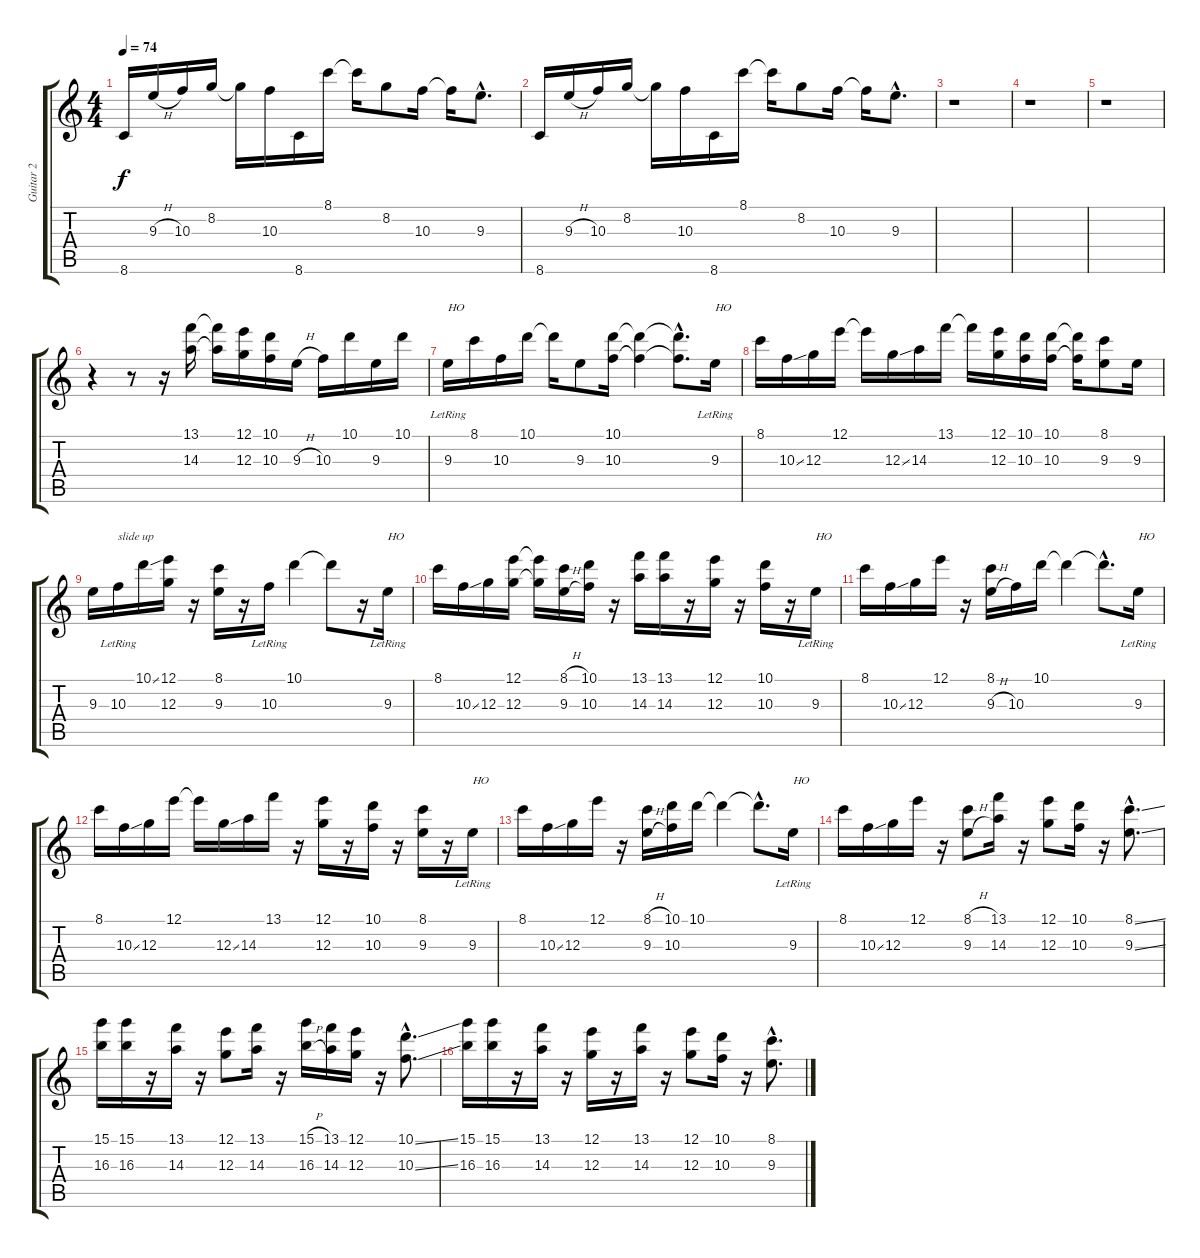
\track ("Guitar 2" "Guitar 2") {instrument electricguitarclean}
\staff {score tabs}
\tuning (E4 B3 G3 D3 A2 E2) {hide}
\ts (4 4)
\tempo 74
\clef g2
\ks c
8.6.16{dy f} 9.3{h}.16 10.3.16 8.2.16 8.2{t}.16 10.3.16 8.6.16 8.1.16 8.1{t}.16 8.2.8 10.3.16 10.3{t}.16 9.3{hac}.8{d} |
8.6.16 9.3{h}.16 10.3.16 8.2.16 8.2{t}.16 10.3.16 8.6.16 8.1.16 8.1{t}.16 8.2.8 10.3.16 10.3{t}.16 9.3{hac}.8{d} |
r.1 |
r.1 |
r.1 |
r.4 r.8 r.16 (13.1 14.3).16 (13.1{t} 14.3{t}).16 (12.1 12.3).16 (10.1 10.3).16 9.3{h}.16 10.3.16 10.1.16 9.3.16 10.1.16 |
9.3{lr}.16{txt "HO"} 8.1.16 10.3.16 10.1.16 10.1{t}.16 9.3.8 (10.1 10.3).16 (10.1{t} 10.3{t}).4 (10.1{hac t} 10.3{hac t}).8{d} 9.3{lr}.16{txt "HO"} |
8.1.16 10.3{ss}.16 12.3.16 12.1.16 12.1{t}.16 12.3{ss}.16 14.3.16 13.1.16 13.1{t}.16 (12.1 12.3).16 (10.1 10.3).16 (10.1 10.3).16 (10.1{t} 10.3{t}).16 (8.1 9.3).8 9.3.16 |
9.3.16 10.3{lr}.16{txt "slide up"} 10.1{ss}.16 (12.1 12.3).16 r.16 (8.1 9.3).16 r.16 10.3{lr}.16 10.1.4 10.1{t}.8 r.16 9.3{lr}.16{txt "HO"} |
8.1.16 10.3{ss}.16 12.3.16 (12.1 12.3).16 (12.1{t} 12.3{t}).16 (8.1{h} 9.3{h}).16 (10.1 10.3).16 r.16 (13.1 14.3).16 (13.1 14.3).16 r.16 (12.1 12.3).16 r.16 (10.1 10.3).16 r.16 9.3{lr}.16{txt "HO"} |
8.1.16 10.3{ss}.16 12.3.16 12.1.16 r.16 (8.1 9.3{h}).16 10.3.16 10.1.16 10.1{t}.4 10.1{hac t}.8{d} 9.3{lr}.16{txt "HO"} |
8.1.16 10.3{ss}.16 12.3.16 12.1.16 12.1{t}.16 12.3{ss}.16 14.3.16 13.1.16 r.16 (12.1 12.3).16 r.16 (10.1 10.3).16 r.16 (8.1 9.3).16 r.16 9.3{lr}.16{txt "HO"} |
8.1.16 10.3{ss}.16 12.3.16 12.1.16 r.16 (8.1{h} 9.3{h}).16 (10.1 10.3).16 10.1.16 10.1{t}.4 10.1{hac t}.8{d} 9.3{lr}.16{txt "HO"} |
8.1.16 10.3{ss}.16 12.3.16 12.1.16 r.16 (8.1{h} 9.3{h}).8 (13.1 14.3).16 r.16 (12.1 12.3).8 (10.1 10.3).16 r.16 (8.1{ss hac} 9.3{ss hac}).8{d} |
(15.1 16.3).16 (15.1 16.3).16 r.16 (13.1 14.3).16 r.16 (12.1 12.3).8 (13.1 14.3).16 r.16 (15.1{h} 16.3{h}).16 (13.1 14.3).16 (12.1 12.3).16 r.16 (10.1{ss hac} 10.3{ss hac}).8{d} |
(15.1 16.3).16 (15.1 16.3).16 r.16 (13.1 14.3).16 r.16 (12.1 12.3).16 r.16 (13.1 14.3).16 r.16 (12.1 12.3).8 (10.1 10.3).16 r.16 (8.1{ss hac} 9.3{ss hac}).8{d}
